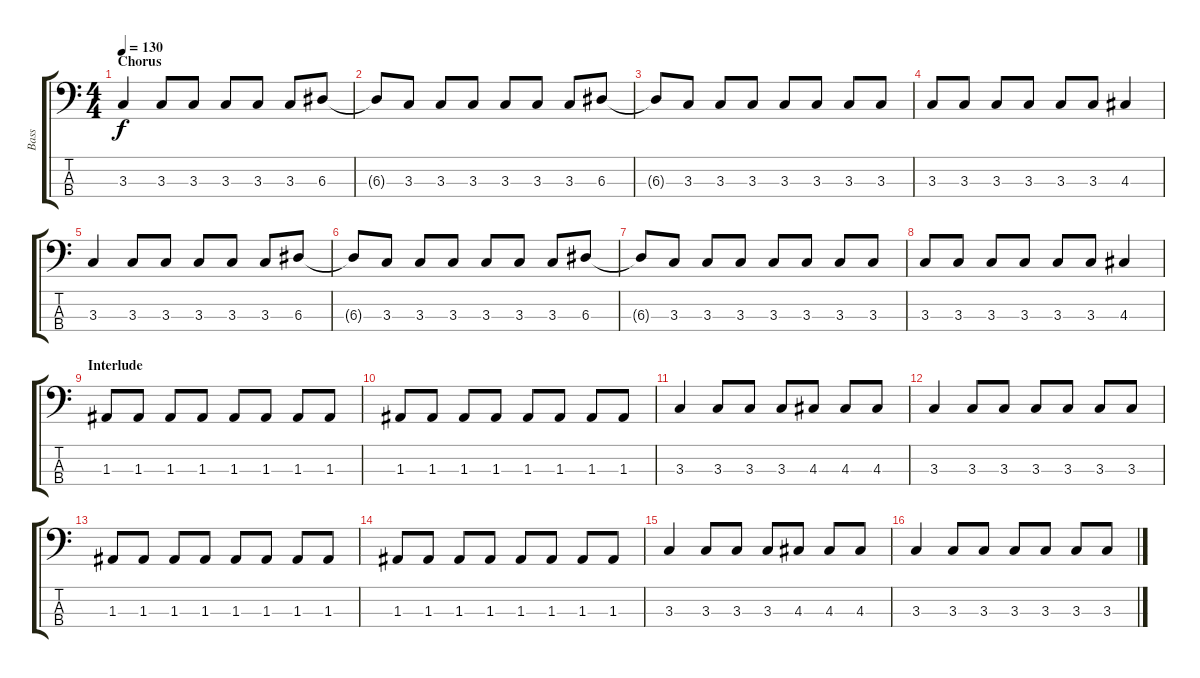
\track ("Bass" "Bass") {instrument electricbassfinger}
\staff {score tabs}
\tuning (G2 D2 A1 E1) {hide}
\ts (4 4)
\section ("" "Chorus")
\tempo 130
\clef f4
\ks c
3.3.4{dy f} 3.3.8 3.3.8 3.3.8 3.3.8 3.3.8 6.3.8 |
6.3{t}.8 3.3.8 3.3.8 3.3.8 3.3.8 3.3.8 3.3.8 6.3.8 |
6.3{t}.8 3.3.8 3.3.8 3.3.8 3.3.8 3.3.8 3.3.8 3.3.8 |
3.3.8 3.3.8 3.3.8 3.3.8 3.3.8 3.3.8 4.3.4 |
3.3.4 3.3.8 3.3.8 3.3.8 3.3.8 3.3.8 6.3.8 |
6.3{t}.8 3.3.8 3.3.8 3.3.8 3.3.8 3.3.8 3.3.8 6.3.8 |
6.3{t}.8 3.3.8 3.3.8 3.3.8 3.3.8 3.3.8 3.3.8 3.3.8 |
3.3.8 3.3.8 3.3.8 3.3.8 3.3.8 3.3.8 4.3.4 |
\section ("" "Interlude")
1.3.8 1.3.8 1.3.8 1.3.8 1.3.8 1.3.8 1.3.8 1.3.8 |
1.3.8 1.3.8 1.3.8 1.3.8 1.3.8 1.3.8 1.3.8 1.3.8 |
3.3.4 3.3.8 3.3.8 3.3.8 4.3.8 4.3.8 4.3.8 |
3.3.4 3.3.8 3.3.8 3.3.8 3.3.8 3.3.8 3.3.8 |
1.3.8 1.3.8 1.3.8 1.3.8 1.3.8 1.3.8 1.3.8 1.3.8 |
1.3.8 1.3.8 1.3.8 1.3.8 1.3.8 1.3.8 1.3.8 1.3.8 |
3.3.4 3.3.8 3.3.8 3.3.8 4.3.8 4.3.8 4.3.8 |
3.3.4 3.3.8 3.3.8 3.3.8 3.3.8 3.3.8 3.3.8
